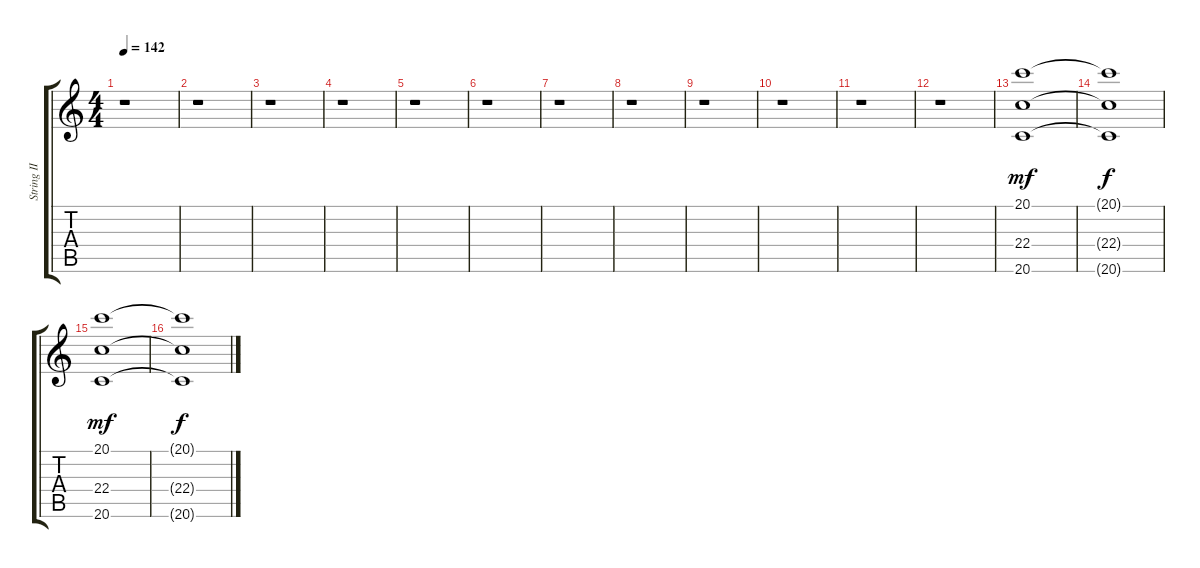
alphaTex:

\track ("String II" "String II") {instrument stringensemble2}
\staff {score tabs}
\tuning (E4 B3 G3 D3 A2 E2) {hide}
\ts (4 4)
\tempo 142
\clef g2
\ks c
r.1{dy f} |
r.1 |
r.1 |
r.1 |
r.1 |
r.1 |
r.1 |
r.1 |
r.1 |
r.1 |
r.1 |
r.1 |
(20.1 22.4 20.6).1{dy mf} |
(20.1{t} 22.4{t} 20.6{t}).1{dy f} |
(20.1 22.4 20.6).1{dy mf} |
(20.1{t} 22.4{t} 20.6{t}).1{dy f}
